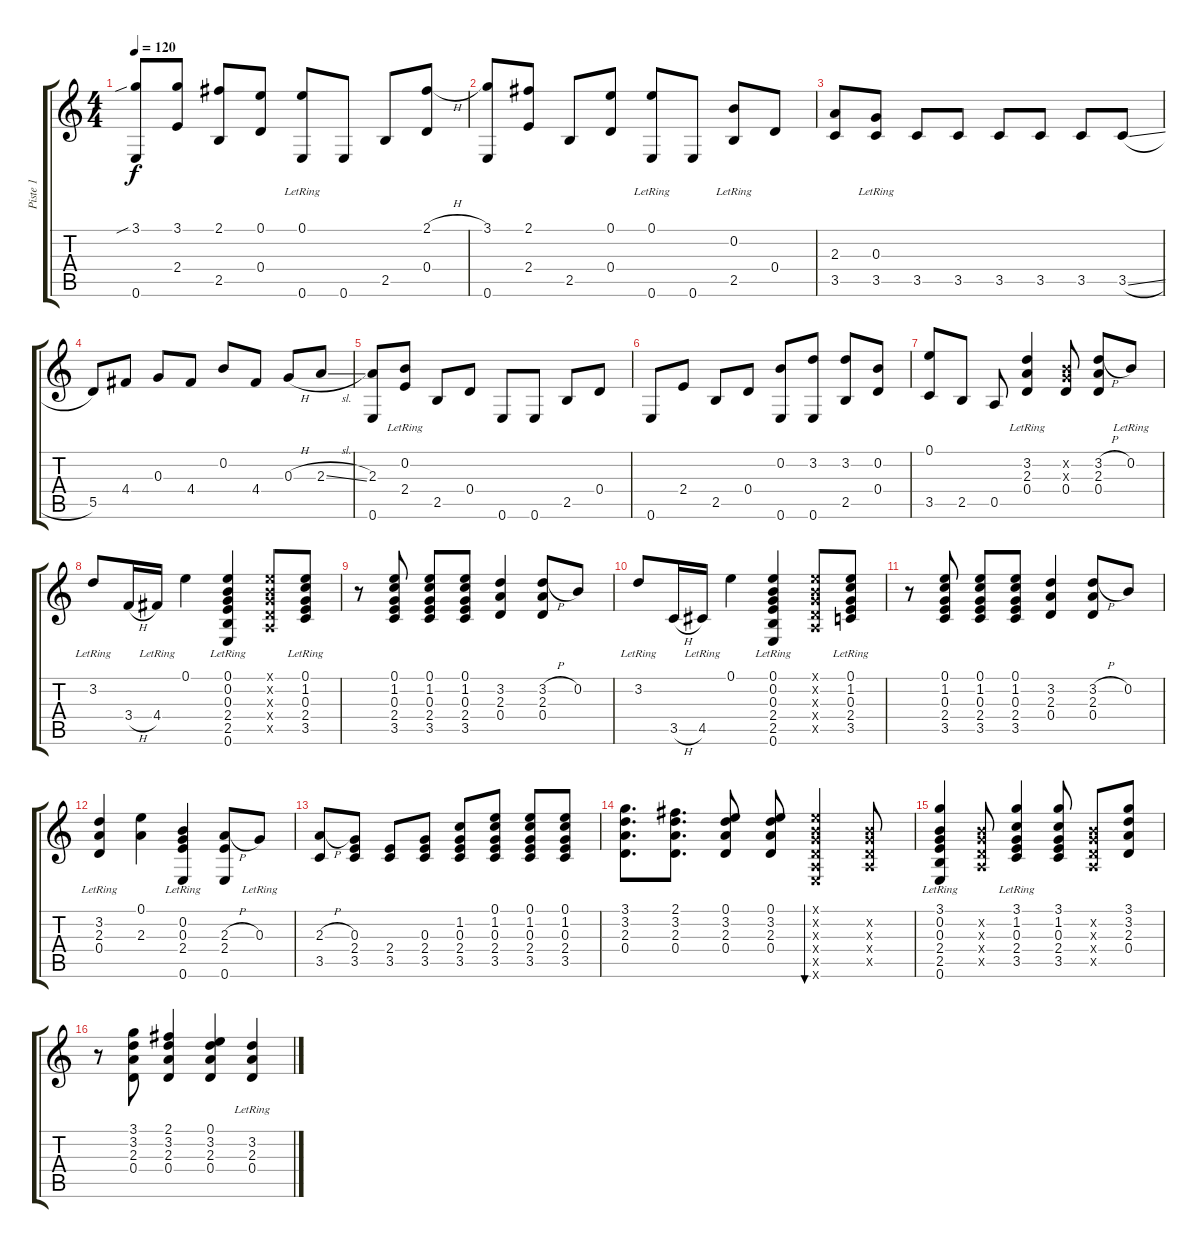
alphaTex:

\track ("Piste 1" "Piste 1") {instrument acousticguitarsteel}
\staff {score tabs}
\tuning (E4 B3 G3 D3 A2 E2) {hide}
\ts (4 4)
\tempo 120
\clef g2
\ks c
(3.1{sib} 0.6).8{dy f} (3.1 2.4).8 (2.1 2.5).8 (0.1 0.4).8 (0.1{lr} 0.6).8 0.6.8 2.5.8 (2.1{h} 0.4).8 |
(3.1 0.6).8 (2.1 2.4).8 2.5.8 (0.1 0.4).8 (0.1{lr} 0.6).8 0.6.8 (0.2{lr} 2.5).8 0.4.8 |
(2.3 3.5).8 (0.3{lr} 3.5).8 3.5.8 3.5.8 3.5.8 3.5.8 3.5.8 3.5{sl}.8 |
5.5.8 4.4.8 0.3.8 4.4.8 0.2.8 4.4.8 0.3{h}.8 2.3{sl}.8 |
(2.3 0.6).8 (0.2{lr} 2.4).8 2.5.8 0.4.8 0.6.8 0.6.8 2.5.8 0.4.8 |
0.6.8 2.4.8 2.5.8 0.4.8 (0.2 0.6).8 (3.2 0.6).8 (3.2 2.5).8 (0.2 0.4).8 |
(0.1 3.5).8 2.5.8 0.5.8 (3.2{lr} 2.3{lr} 0.4{lr}).4 (0.2{x} 0.3{x} 0.4).8 (3.2{h} 2.3 0.4).8 0.2{lr}.8 |
3.2{lr}.8 3.4{h}.16 4.4{lr}.16 0.1.4 (0.1{lr} 0.2{lr} 0.3{lr} 2.4{lr} 2.5{lr} 0.6{lr}).4 (0.1{x} 0.2{x} 0.3{x} 0.4{x} 0.5{x}).8 (0.1{lr} 1.2{lr} 0.3{lr} 2.4{lr} 3.5{lr}).8 |
r.8 (0.1 1.2 0.3 2.4 3.5).8 (0.1 1.2 0.3 2.4 3.5).8 (0.1 1.2 0.3 2.4 3.5).8 (3.2 2.3 0.4).4 (3.2{h} 2.3 0.4).8 0.2.8 |
3.2{lr}.8 3.5{h}.16 4.5{lr}.16 0.1.4 (0.1{lr} 0.2 0.3 2.4 2.5 0.6).4 (0.1{x} 0.2{x} 0.3{x} 0.4{x} 0.5{x}).8 (0.1{lr} 1.2{lr} 0.3{lr} 2.4{lr} 3.5{lr}).8 |
r.8 (0.1 1.2 0.3 2.4 3.5).8 (0.1 1.2 0.3 2.4 3.5).8 (0.1 1.2 0.3 2.4 3.5).8 (3.2 2.3 0.4).4 (3.2{h} 2.3 0.4).8 0.2.8 |
(3.2{lr} 2.3{lr} 0.4{lr}).4 (0.1 2.3).4 (0.2{lr} 0.3{lr} 2.4{lr} 0.6{lr}).4 (2.3{h} 2.4 0.6).8 0.3{lr}.8 |
(2.3{h} 3.5).8 (0.3 2.4 3.5).8 (2.4 3.5).8 (0.3 2.4 3.5).8 (1.2 0.3 2.4 3.5).8 (0.1 1.2 0.3 2.4 3.5).8 (0.1 1.2 0.3 2.4 3.5).8 (0.1 1.2 0.3 2.4 3.5).8 |
(3.1 3.2 2.3 0.4).8{d} (2.1 3.2 2.3 0.4).8{d} (0.1 3.2 2.3 0.4).8 (0.1 3.2 2.3 0.4).8 (0.1{x} 0.2{x} 0.3{x} 0.4{x} 0.5{x} 0.6{x}).4{bu 60} (0.2{x} 0.3{x} 0.4{x} 0.5{x}).8 |
(3.1{lr} 0.2{lr} 0.3{lr} 2.4{lr} 2.5{lr} 0.6{lr}).4 (0.2{x} 0.3{x} 0.4{x} 0.5{x}).8 (3.1{lr} 1.2{lr} 0.3{lr} 2.4{lr} 3.5{lr}).4 (3.1 1.2 0.3 2.4 3.5).8 (0.2{x} 0.3{x} 0.4{x} 0.5{x}).8 (3.1 3.2 2.3 0.4).8 |
r.8 (3.1 3.2 2.3 0.4).8 (2.1 3.2 2.3 0.4).4 (0.1 3.2 2.3 0.4).4 (3.2{lr} 2.3{lr} 0.4{lr}).4
